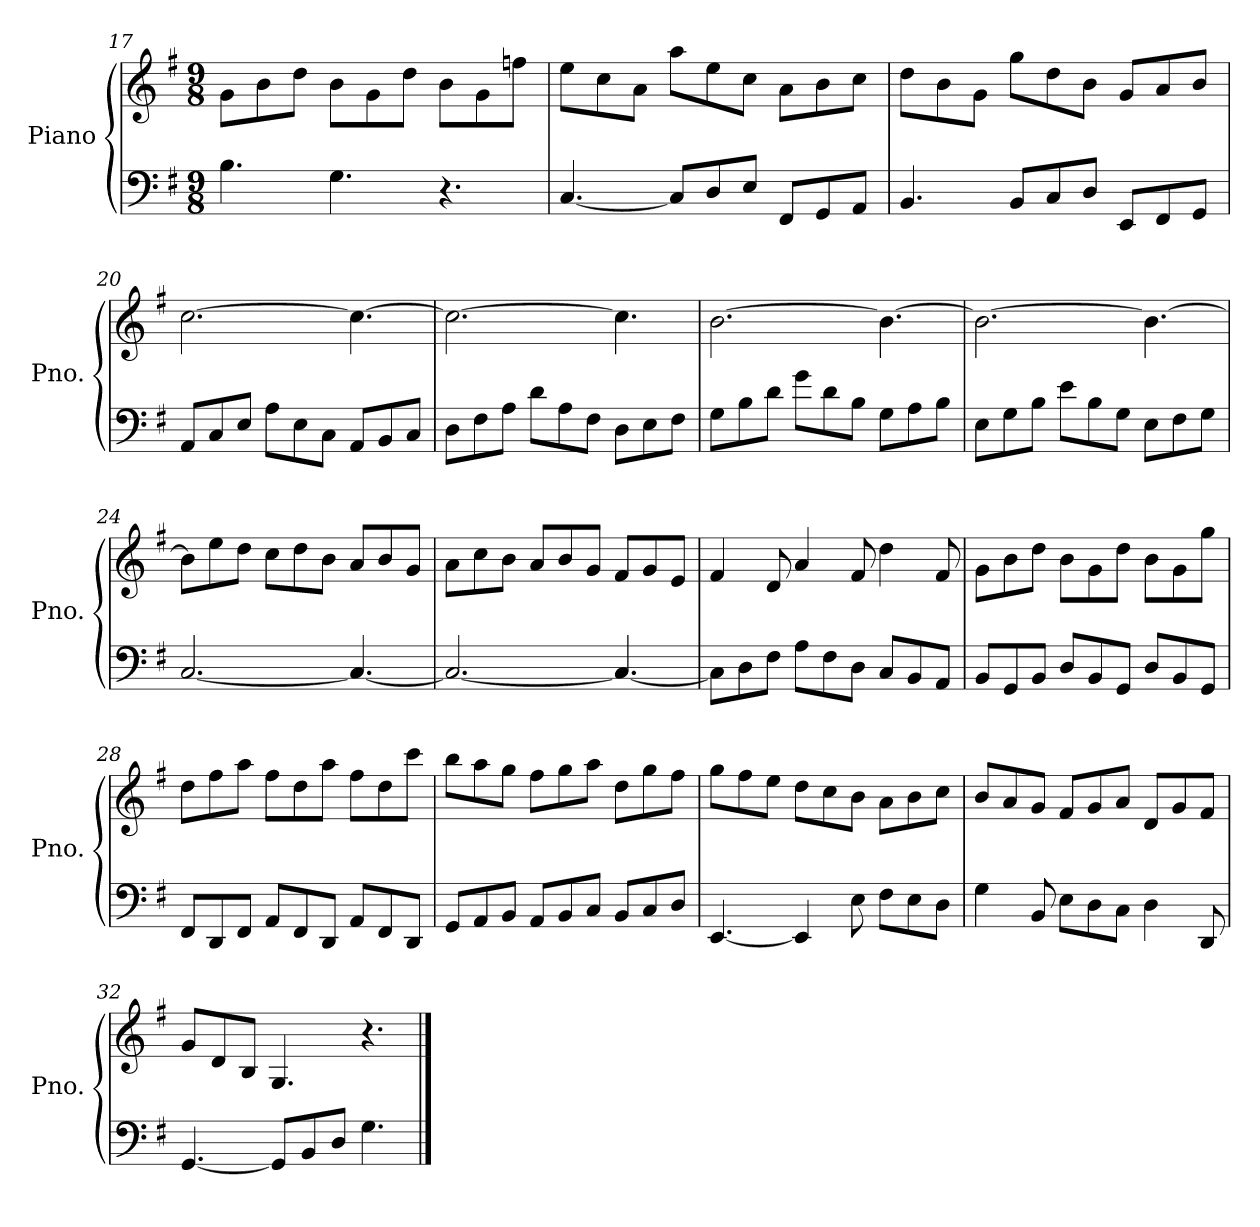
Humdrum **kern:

**kern	**kern
*part1	*part1
*staff2	*staff1
*I"Piano	*
*I'Pno.	*
*clefF4	*clefG2
*k[f#]	*k[f#]
*M9/8	*M9/8
=17	=17
4.B\	8g\L
.	8b\
.	8dd\J
4.G\	8b\L
.	8g\
.	8dd\J
4.r	8b\L
.	8g\
.	8ffn\J
=18	=18
[4.C/	8ee\L
.	8cc\
.	8a\J
8C/L]	8aa\L
8D/	8ee\
8E/J	8cc\J
8FF#/L	8a\L
8GG/	8b\
8AA/J	8cc\J
=19	=19
4.BB/	8dd\L
.	8b\
.	8g\J
8BB/L	8gg\L
8C/	8dd\
8D/J	8b\J
8EE/L	8g/L
8FF#/	8a/
8GG/J	8b/J
=20	=20
8AA/L	[2.cc\
8C/	.
8E/J	.
8A\L	.
8E\	.
8C\J	.
8AA/L	4.cc\_
8BB/	.
8C/J	.
=21	=21
8D\L	2.cc\_
8F#\	.
8A\J	.
8d\L	.
8A\	.
8F#\J	.
8D\L	4.cc\]
8E\	.
8F#\J	.
=22	=22
8G\L	[2.b\
8B\	.
8d\J	.
8g\L	.
8d\	.
8B\J	.
8G\L	4.b\_
8A\	.
8B\J	.
=23	=23
8E\L	2.b\_
8G\	.
8B\J	.
8e\L	.
8B\	.
8G\J	.
8E\L	4.b\_
8F#\	.
8G\J	.
=24	=24
[2.C/	8b\L]
.	8ee\
.	8dd\J
.	8cc\L
.	8dd\
.	8b\J
4.C/_	8a/L
.	8b/
.	8g/J
=25	=25
2.C/_	8a\L
.	8cc\
.	8b\J
.	8a/L
.	8b/
.	8g/J
4.C/_	8f#/L
.	8g/
.	8e/J
=26	=26
8C\L]	4f#/
8D\	.
8F#\J	8d/
8A\L	4a/
8F#\	.
8D\J	8f#/
8C/L	4dd\
8BB/	.
8AA/J	8f#/
=27	=27
8BB/L	8g\L
8GG/	8b\
8BB/J	8dd\J
8D/L	8b\L
8BB/	8g\
8GG/J	8dd\J
8D/L	8b\L
8BB/	8g\
8GG/J	8gg\J
=28	=28
8FF#/L	8dd\L
8DD/	8ff#\
8FF#/J	8aa\J
8AA/L	8ff#\L
8FF#/	8dd\
8DD/J	8aa\J
8AA/L	8ff#\L
8FF#/	8dd\
8DD/J	8ccc\J
=29	=29
8GG/L	8bb\L
8AA/	8aa\
8BB/J	8gg\J
8AA/L	8ff#\L
8BB/	8gg\
8C/J	8aa\J
8BB/L	8dd\L
8C/	8gg\
8D/J	8ff#\J
=30	=30
[4.EE/	8gg\L
.	8ff#\
.	8ee\J
4EE/]	8dd\L
.	8cc\
8E\	8b\J
8F#\L	8a\L
8E\	8b\
8D\J	8cc\J
=31	=31
4G\	8b/L
.	8a/
8BB/	8g/J
8E\L	8f#/L
8D\	8g/
8C\J	8a/J
4D\	8d/L
.	8g/
8DD/	8f#/J
=32	=32
[4.GG/	8g/L
.	8d/
.	8B/J
8GG/L]	4.G/
8BB/	.
8D/J	.
4.G\	4.r
==	==
*-	*-
